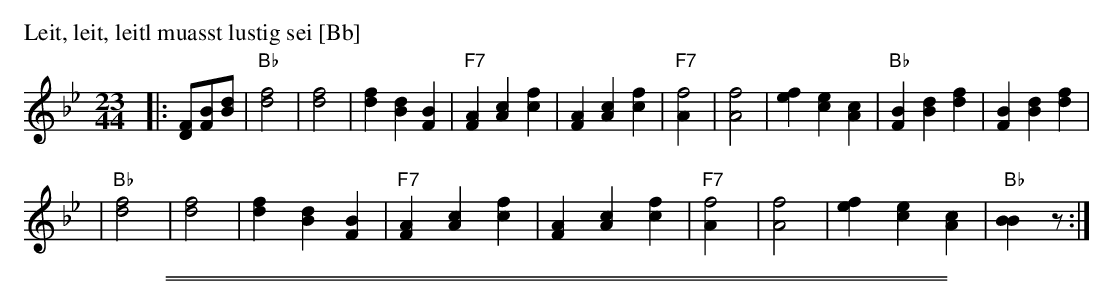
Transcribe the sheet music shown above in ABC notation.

X:1
P: Leit, leit, leitl muasst lustig sei [Bb]
M: 23/44
L: 1/8
K: Bb
|: [FD][BF][dB] \
|"Bb"[f4d4] | [f4d4] | [f2d2] [d2B2] [B2F2] \
|"F7"[A2F2] [c2A2] [f2c2] | [A2F2] [c2A2] [f2c2] \
|"F7"[f4A2] | [f4A4] | [f2e2] [e2c2] [c2A2] \
|"Bb"[B2F2] [d2B2] [f2d2] | [B2F2] [d2B2] [f2d2] |
|"Bb"[f4d4] | [f4d4] | [f2d2] [d2B2] [B2F2] \
|"F7"[A2F2] [c2A2] [f2c2] | [A2F2] [c2A2] [f2c2] \
|"F7"[f4A2] | [f4A4] | [f2e2] [e2c2] [c2A2] \
|"Bb"[B2B2] z :|
